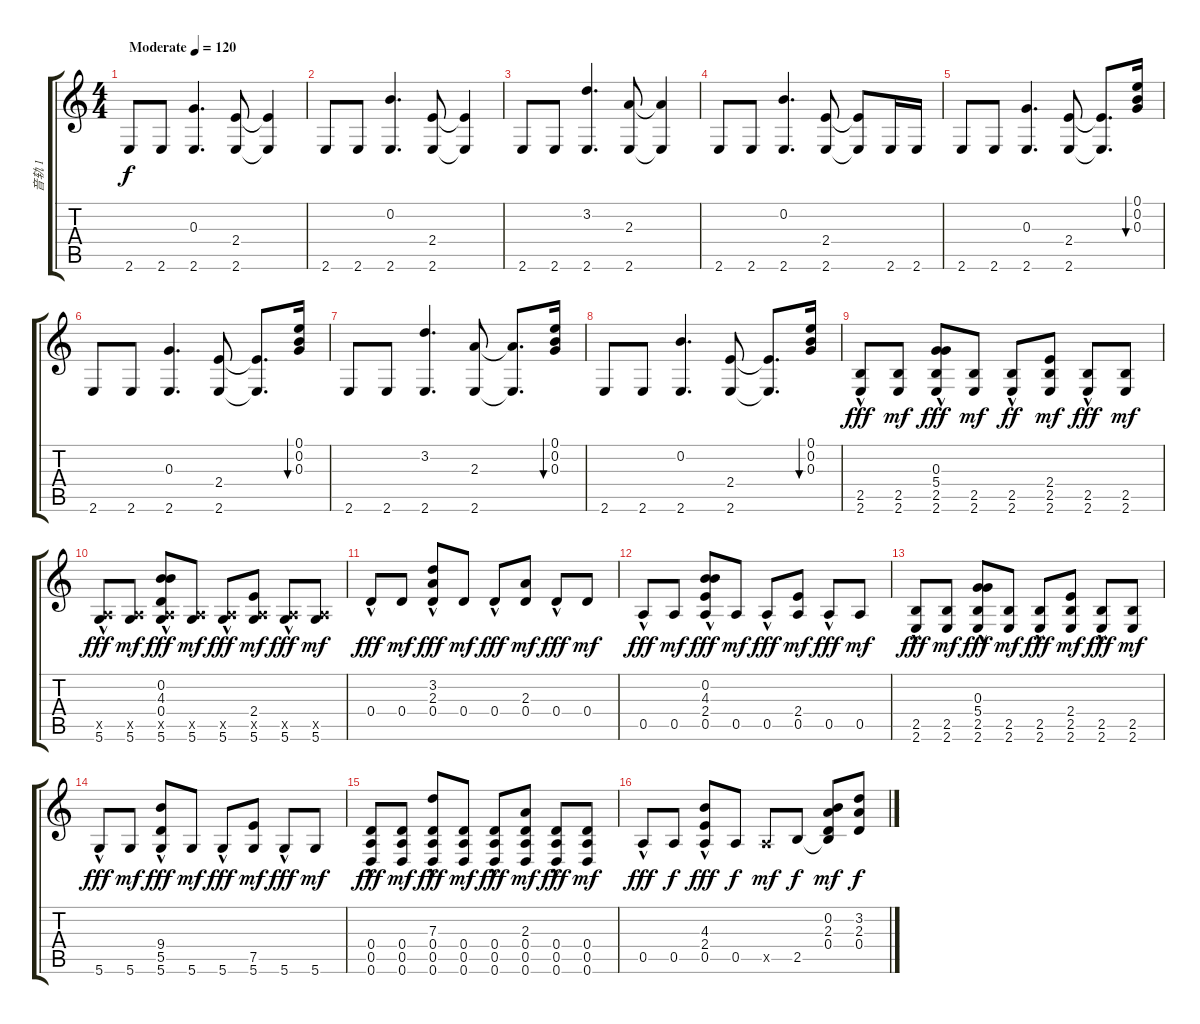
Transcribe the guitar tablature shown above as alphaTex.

\track ("音轨 1" "音轨 1") {instrument acousticguitarsteel}
\staff {score tabs}
\tuning (E4 B3 G3 D3 A2 D2) {hide}
\ts (4 4)
\tempo (120 "Moderate")
\clef g2
\ks c
2.6.8{dy f instrument acousticguitarsteel} 2.6.8 (0.3 2.6).4{d} (2.4 2.6).8 (2.4{t} 2.6{t}).4 |
2.6.8 2.6.8 (0.2 2.6).4{d} (2.4 2.6).8 (2.4{t} 2.6{t}).4 |
2.6.8 2.6.8 (3.2 2.6).4{d} (2.3 2.6).8 (2.3{t} 2.6{t}).4 |
2.6.8 2.6.8 (0.2 2.6).4{d} (2.4 2.6).8 (2.4{t} 2.6{t}).8 2.6.16 2.6.16 |
2.6.8 2.6.8 (0.3 2.6).4{d} (2.4 2.6).8 (2.4{t} 2.6{t}).8{d} (0.1 0.2 0.3).16{bu 60} |
2.6.8 2.6.8 (0.3 2.6).4{d} (2.4 2.6).8 (2.4{t} 2.6{t}).8{d} (0.1 0.2 0.3).16{bu 60} |
2.6.8 2.6.8 (3.2 2.6).4{d} (2.3 2.6).8 (2.3{t} 2.6{t}).8{d} (0.1 0.2 0.3).16{bu 60} |
2.6.8 2.6.8 (0.2 2.6).4{d} (2.4 2.6).8 (2.4{t} 2.6{t}).8{d} (0.1 0.2 0.3).16{bu 60} |
(2.5 2.6{hac}).8{dy fff} (2.5 2.6).8{dy mf} (0.3 5.4 2.5 2.6{hac}).8{dy fff} (2.5 2.6).8{dy mf} (2.5 2.6{hac}).8{dy ff} (2.4 2.5 2.6).8{dy mf} (2.5 2.6{hac}).8{dy fff} (2.5 2.6).8{dy mf} |
(0.5{x} 5.6{hac}).8{dy fff} (0.5{x} 5.6).8{dy mf} (0.2 4.3 0.4 0.5{x} 5.6{hac}).8{dy fff} (0.5{x} 5.6).8{dy mf} (0.5{x} 5.6{hac}).8{dy fff} (2.4 0.5{x} 5.6).8{dy mf} (0.5{x} 5.6{hac}).8{dy fff} (0.5{x} 5.6).8{dy mf} |
0.4{hac}.8{dy fff} 0.4.8{dy mf} (3.2 2.3 0.4{hac}).8{dy fff} 0.4.8{dy mf} 0.4{hac}.8{dy fff} (2.3 0.4).8{dy mf} 0.4{hac}.8{dy fff} 0.4.8{dy mf} |
0.5{hac}.8{dy fff} 0.5.8{dy mf} (0.2 4.3 2.4 0.5{hac}).8{dy fff} 0.5.8{dy mf} 0.5{hac}.8{dy fff} (2.4 0.5).8{dy mf} 0.5{hac}.8{dy fff} 0.5.8{dy mf} |
(2.5 2.6{hac}).8{dy fff} (2.5 2.6).8{dy mf} (0.3 5.4 2.5 2.6{hac}).8{dy fff} (2.5 2.6).8{dy mf} (2.5 2.6{hac}).8{dy fff} (2.4 2.5 2.6).8{dy mf} (2.5 2.6{hac}).8{dy fff} (2.5 2.6).8{dy mf} |
5.6{hac}.8{dy fff} 5.6.8{dy mf} (9.4 5.5 5.6{hac}).8{dy fff} 5.6.8{dy mf} 5.6{hac}.8{dy fff} (7.5 5.6).8{dy mf} 5.6{hac}.8{dy fff} 5.6.8{dy mf} |
(0.4 0.5 0.6{hac}).8{dy fff} (0.4 0.5 0.6).8{dy mf} (7.3 0.4 0.5 0.6{hac}).8{dy fff} (0.4 0.5 0.6).8{dy mf} (0.4 0.5 0.6{hac}).8{dy fff} (2.3 0.4 0.5 0.6).8{dy mf} (0.4 0.5 0.6{hac}).8{dy fff} (0.4 0.5 0.6).8{dy mf} |
0.5{hac}.8{dy fff} 0.5.8{dy f} (4.3 2.4 0.5{hac}).8{dy fff} 0.5.8{dy f} 0.5{x}.8{dy mf} 2.5.8{dy f} (0.2 2.3 0.4 2.5{t}).8{dy mf} (3.2 2.3 0.4).8{dy f}
